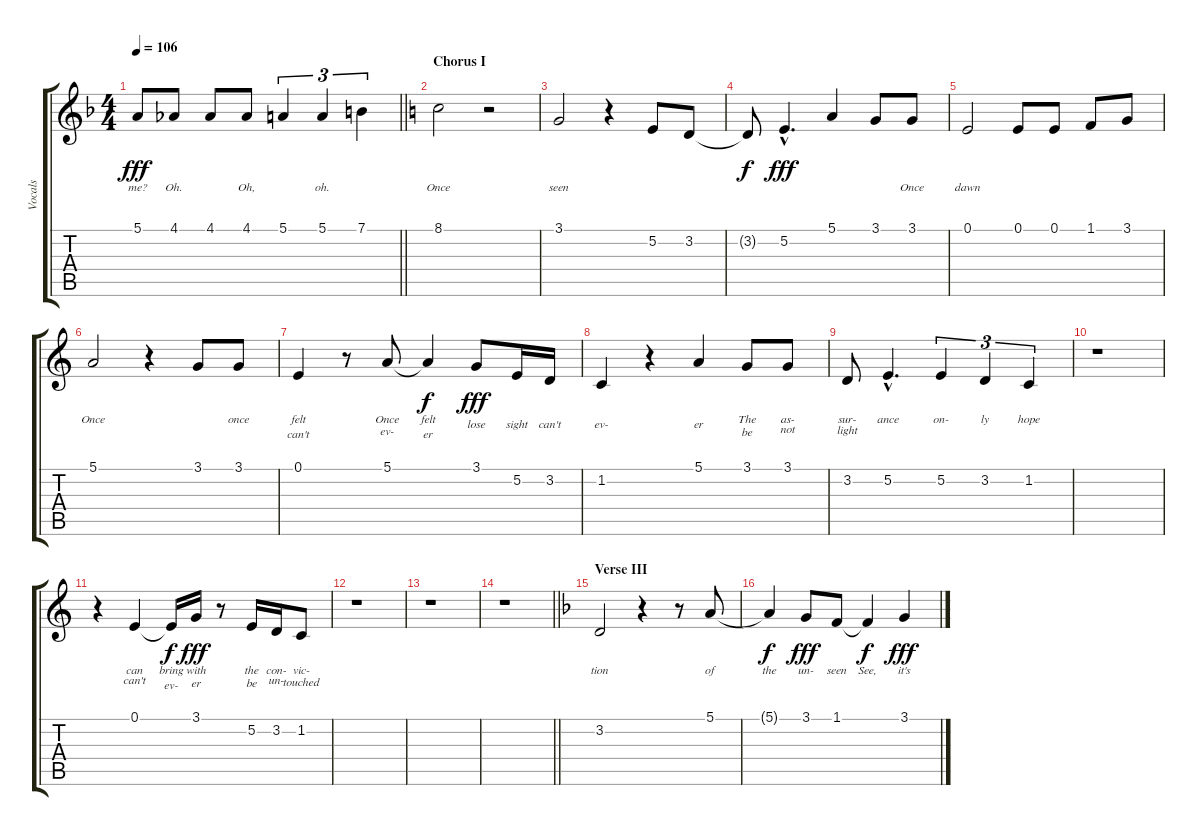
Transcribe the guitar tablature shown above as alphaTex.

\track ("Vocals" "Vocals") {instrument lead6voice}
\staff {score tabs}
\tuning (E4 B3 G3 D3 A2 E2) {hide}
\ts (4 4)
\tempo 106
\clef g2
\barLineRight lightlight
\ks f
5.1.8{lyrics (0 "me?") lyrics (1 "") lyrics (2 "") lyrics (3 "") lyrics (4 "") dy fff} 4.1.8{lyrics (0 "Oh.") lyrics (1 "") lyrics (2 "") lyrics (3 "") lyrics (4 "")} 4.1.8{lyrics (0 "") lyrics (1 "") lyrics (2 "") lyrics (3 "") lyrics (4 "")} 4.1.8{lyrics (0 "Oh,") lyrics (1 "") lyrics (2 "") lyrics (3 "") lyrics (4 "")} 5.1.4{tu (3 2) lyrics (0 "") lyrics (1 "") lyrics (2 "") lyrics (3 "") lyrics (4 "")} 5.1.4{tu (3 2) lyrics (0 "oh.") lyrics (1 "") lyrics (2 "") lyrics (3 "") lyrics (4 "")} 7.1.4{tu (3 2) lyrics (0 "") lyrics (1 "") lyrics (2 "") lyrics (3 "") lyrics (4 "")} |
\section ("" "Chorus I")
\ks c
8.1.2{lyrics (0 "Once") lyrics (1 "") lyrics (2 "") lyrics (3 "") lyrics (4 "")} r.2 |
3.1.2{lyrics (0 "seen") lyrics (1 "") lyrics (2 "") lyrics (3 "") lyrics (4 "")} r.4 5.2.8{lyrics (0 "") lyrics (1 "") lyrics (2 "") lyrics (3 "") lyrics (4 "")} 3.2.8{lyrics (0 "") lyrics (1 "") lyrics (2 "") lyrics (3 "") lyrics (4 "")} |
3.2{t}.8{lyrics (0 "") lyrics (1 "") lyrics (2 "") lyrics (3 "") lyrics (4 "") dy f} 5.2{hac}.4{d lyrics (0 "") lyrics (1 "") lyrics (2 "") lyrics (3 "") lyrics (4 "") dy fff} 5.1.4{lyrics (0 "") lyrics (1 "") lyrics (2 "") lyrics (3 "") lyrics (4 "")} 3.1.8{lyrics (0 "") lyrics (1 "") lyrics (2 "") lyrics (3 "") lyrics (4 "")} 3.1.8{lyrics (0 "Once") lyrics (1 "") lyrics (2 "") lyrics (3 "") lyrics (4 "")} |
0.1.2{lyrics (0 "dawn") lyrics (1 "") lyrics (2 "") lyrics (3 "") lyrics (4 "")} 0.1.8{lyrics (0 "") lyrics (1 "") lyrics (2 "") lyrics (3 "") lyrics (4 "")} 0.1.8{lyrics (0 "") lyrics (1 "") lyrics (2 "") lyrics (3 "") lyrics (4 "")} 1.1.8{lyrics (0 "") lyrics (1 "") lyrics (2 "") lyrics (3 "") lyrics (4 "")} 3.1.8{lyrics (0 "") lyrics (1 "") lyrics (2 "") lyrics (3 "") lyrics (4 "")} |
5.1.2{lyrics (0 "Once") lyrics (1 "") lyrics (2 "") lyrics (3 "") lyrics (4 "")} r.4 3.1.8{lyrics (0 "") lyrics (1 "") lyrics (2 "") lyrics (3 "") lyrics (4 "")} 3.1.8{lyrics (0 "once") lyrics (1 "") lyrics (2 "") lyrics (3 "") lyrics (4 "")} |
0.1.4{lyrics (0 "felt") lyrics (1 "can't") lyrics (2 "") lyrics (3 "") lyrics (4 "")} r.8 5.1.8{lyrics (0 "Once") lyrics (1 "ev-") lyrics (2 "") lyrics (3 "") lyrics (4 "")} 5.1{t}.4{lyrics (0 "felt") lyrics (1 "er") lyrics (2 "") lyrics (3 "") lyrics (4 "") dy f} 3.1.8{lyrics (0 "") lyrics (1 "lose") lyrics (2 "") lyrics (3 "") lyrics (4 "") dy fff} 5.2.16{lyrics (0 "") lyrics (1 "sight") lyrics (2 "") lyrics (3 "") lyrics (4 "")} 3.2.16{lyrics (0 "") lyrics (1 "can't") lyrics (2 "") lyrics (3 "") lyrics (4 "")} |
1.2.4{lyrics (0 "") lyrics (1 "ev-") lyrics (2 "") lyrics (3 "") lyrics (4 "")} r.4 5.1.4{lyrics (0 "") lyrics (1 "er") lyrics (2 "") lyrics (3 "") lyrics (4 "")} 3.1.8{lyrics (0 "The") lyrics (1 "be") lyrics (2 "") lyrics (3 "") lyrics (4 "")} 3.1.8{lyrics (0 "as-") lyrics (1 "not") lyrics (2 "") lyrics (3 "") lyrics (4 "")} |
3.2.8{lyrics (0 "sur-") lyrics (1 "light") lyrics (2 "") lyrics (3 "") lyrics (4 "")} 5.2{hac}.4{d lyrics (0 "ance") lyrics (1 "") lyrics (2 "") lyrics (3 "") lyrics (4 "")} 5.2.4{tu (3 2) lyrics (0 "on-") lyrics (1 "") lyrics (2 "") lyrics (3 "") lyrics (4 "")} 3.2.4{tu (3 2) lyrics (0 "ly") lyrics (1 "") lyrics (2 "") lyrics (3 "") lyrics (4 "")} 1.2.4{tu (3 2) lyrics (0 "hope") lyrics (1 "") lyrics (2 "") lyrics (3 "") lyrics (4 "")} |
r.1 |
r.4 0.1.4{lyrics (0 "can") lyrics (1 "can't") lyrics (2 "") lyrics (3 "") lyrics (4 "")} 0.1{t}.16{lyrics (0 "bring") lyrics (1 "ev-") lyrics (2 "") lyrics (3 "") lyrics (4 "") dy f} 3.1.16{lyrics (0 "with") lyrics (1 "er") lyrics (2 "") lyrics (3 "") lyrics (4 "") dy fff} r.8 5.2.16{lyrics (0 "the") lyrics (1 "be") lyrics (2 "") lyrics (3 "") lyrics (4 "")} 3.2.16{lyrics (0 "con-") lyrics (1 "un-") lyrics (2 "") lyrics (3 "") lyrics (4 "")} 1.2.8{lyrics (0 "vic-") lyrics (1 "touched") lyrics (2 "") lyrics (3 "") lyrics (4 "")} |
r.1 |
r.1 |
\barLineRight lightlight
r.1 |
\section ("" "Verse III")
\ks f
3.2.2{lyrics (0 "tion") lyrics (1 "") lyrics (2 "") lyrics (3 "") lyrics (4 "")} r.4 r.8 5.1.8{lyrics (0 "of") lyrics (1 "") lyrics (2 "") lyrics (3 "") lyrics (4 "")} |
5.1{t}.4{lyrics (0 "the") lyrics (1 "") lyrics (2 "") lyrics (3 "") lyrics (4 "") dy f} 3.1.8{lyrics (0 "un-") lyrics (1 "") lyrics (2 "") lyrics (3 "") lyrics (4 "") dy fff} 1.1.8{lyrics (0 "seen") lyrics (1 "") lyrics (2 "") lyrics (3 "") lyrics (4 "")} 1.1{t}.4{lyrics (0 "See,") lyrics (1 "") lyrics (2 "") lyrics (3 "") lyrics (4 "") dy f} 3.1.4{lyrics (0 "it's") lyrics (1 "") lyrics (2 "") lyrics (3 "") lyrics (4 "") dy fff}
